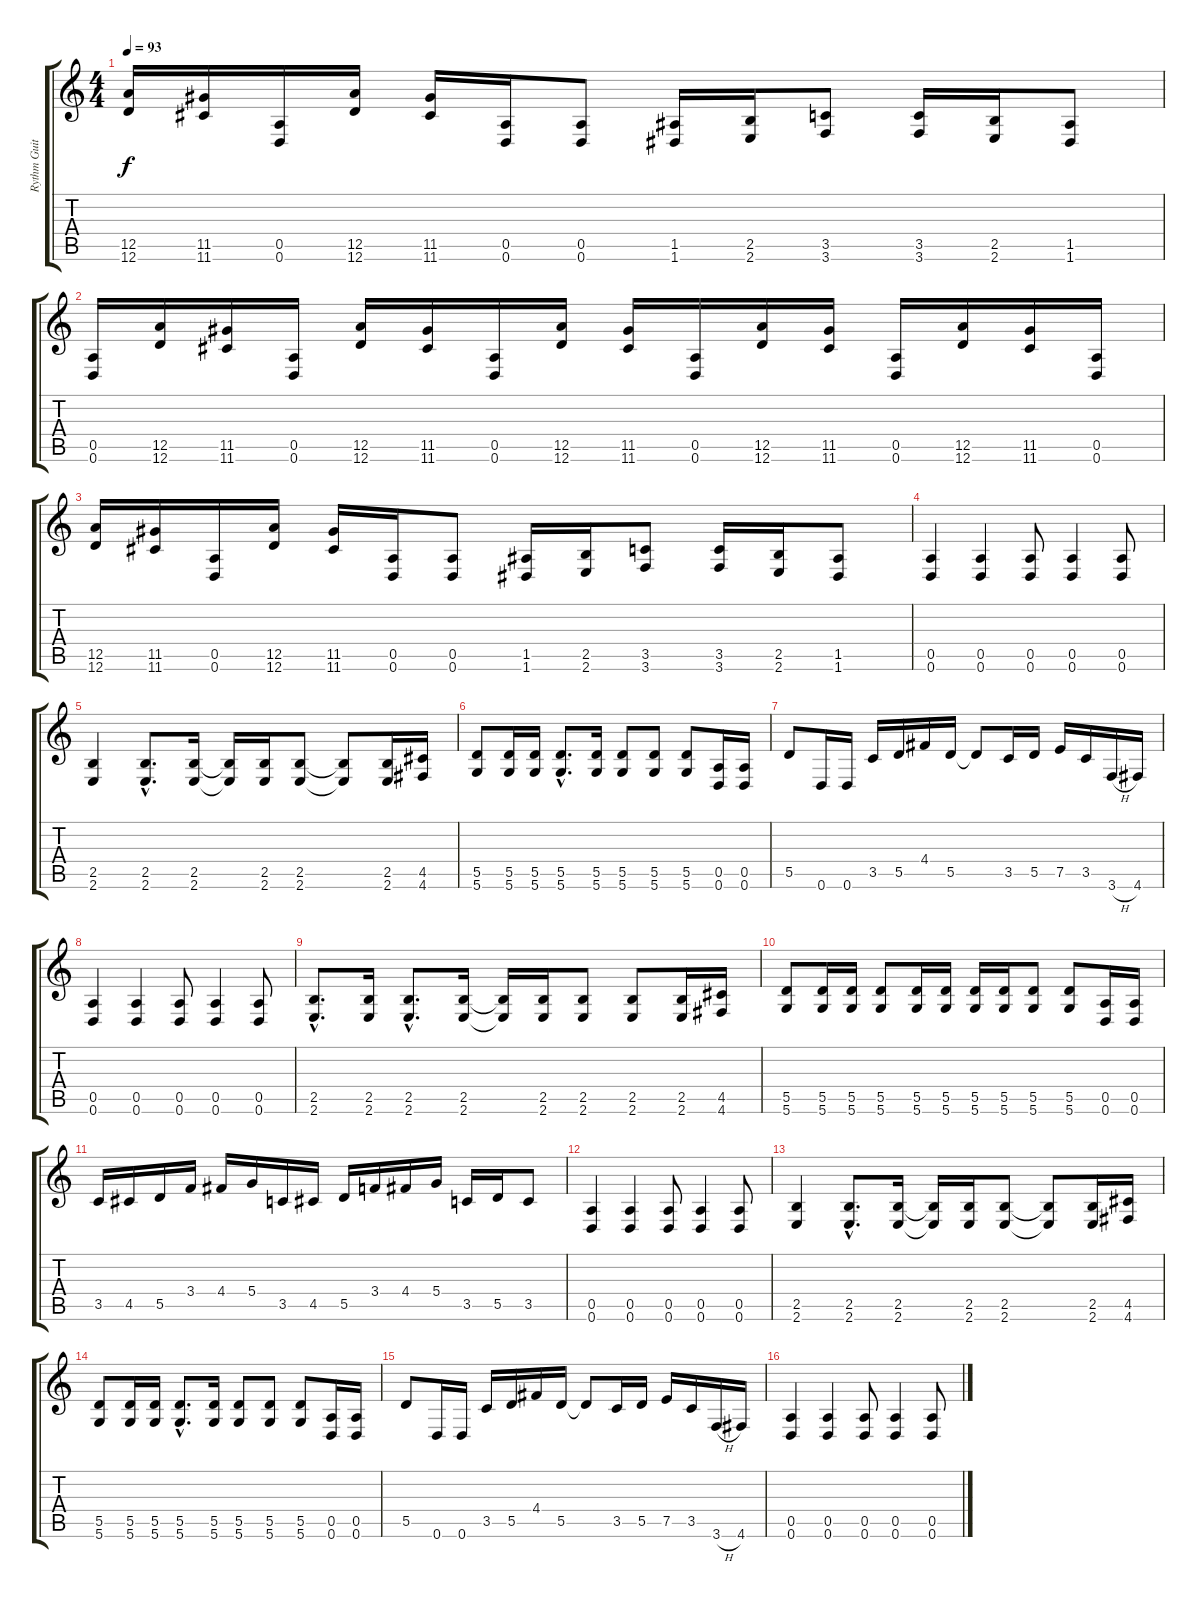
\track ("Rythm Guitar" "Rythm Guit") {instrument distortionguitar}
\staff {score tabs}
\tuning (E4 B3 G3 D3 A2 D2) {hide}
\ts (4 4)
\tempo 93
\clef g2
\ks c
(12.5 12.6).16{dy f} (11.5 11.6).16 (0.5 0.6).16 (12.5 12.6).16 (11.5 11.6).16 (0.5 0.6).16 (0.5 0.6).8 (1.5 1.6).16 (2.5 2.6).16 (3.5 3.6).8 (3.5 3.6).16 (2.5 2.6).16 (1.5 1.6).8 |
(0.5 0.6).16 (12.5 12.6).16 (11.5 11.6).16 (0.5 0.6).16 (12.5 12.6).16 (11.5 11.6).16 (0.5 0.6).16 (12.5 12.6).16 (11.5 11.6).16 (0.5 0.6).16 (12.5 12.6).16 (11.5 11.6).16 (0.5 0.6).16 (12.5 12.6).16 (11.5 11.6).16 (0.5 0.6).16 |
(12.5 12.6).16 (11.5 11.6).16 (0.5 0.6).16 (12.5 12.6).16 (11.5 11.6).16 (0.5 0.6).16 (0.5 0.6).8 (1.5 1.6).16 (2.5 2.6).16 (3.5 3.6).8 (3.5 3.6).16 (2.5 2.6).16 (1.5 1.6).8 |
(0.5 0.6).4 (0.5 0.6).4 (0.5 0.6).8 (0.5 0.6).4 (0.5 0.6).8 |
(2.5 2.6).4 (2.5{hac} 2.6{hac}).8{d} (2.5 2.6).16 (2.5{t} 2.6{t}).16 (2.5 2.6).16 (2.5 2.6).8 (2.5{t} 2.6{t}).8 (2.5 2.6).16 (4.5 4.6).16 |
(5.5 5.6).8 (5.5 5.6).16 (5.5 5.6).16 (5.5{hac} 5.6{hac}).8{d} (5.5 5.6).16 (5.5 5.6).8 (5.5 5.6).8 (5.5 5.6).8 (0.5 0.6).16 (0.5 0.6).16 |
5.5.8 0.6.16 0.6.16 3.5.16 5.5.16 4.4.16 5.5.16 5.5{t}.8 3.5.16 5.5.16 7.5.16 3.5.16 3.6{h}.16 4.6.16 |
(0.5 0.6).4 (0.5 0.6).4 (0.5 0.6).8 (0.5 0.6).4 (0.5 0.6).8 |
(2.5{hac} 2.6{hac}).8{d} (2.5 2.6).16 (2.5{hac} 2.6{hac}).8{d} (2.5 2.6).16 (2.5{t} 2.6{t}).16 (2.5 2.6).16 (2.5 2.6).8 (2.5 2.6).8 (2.5 2.6).16 (4.5 4.6).16 |
(5.5 5.6).8 (5.5 5.6).16 (5.5 5.6).16 (5.5 5.6).8 (5.5 5.6).16 (5.5 5.6).16 (5.5 5.6).16 (5.5 5.6).16 (5.5 5.6).8 (5.5 5.6).8 (0.5 0.6).16 (0.5 0.6).16 |
3.5.16 4.5.16 5.5.16 3.4.16 4.4.16 5.4.16 3.5.16 4.5.16 5.5.16 3.4.16 4.4.16 5.4.16 3.5.16 5.5.16 3.5.8 |
(0.5 0.6).4 (0.5 0.6).4 (0.5 0.6).8 (0.5 0.6).4 (0.5 0.6).8 |
(2.5 2.6).4 (2.5{hac} 2.6{hac}).8{d} (2.5 2.6).16 (2.5{t} 2.6{t}).16 (2.5 2.6).16 (2.5 2.6).8 (2.5{t} 2.6{t}).8 (2.5 2.6).16 (4.5 4.6).16 |
(5.5 5.6).8 (5.5 5.6).16 (5.5 5.6).16 (5.5{hac} 5.6{hac}).8{d} (5.5 5.6).16 (5.5 5.6).8 (5.5 5.6).8 (5.5 5.6).8 (0.5 0.6).16 (0.5 0.6).16 |
5.5.8 0.6.16 0.6.16 3.5.16 5.5.16 4.4.16 5.5.16 5.5{t}.8 3.5.16 5.5.16 7.5.16 3.5.16 3.6{h}.16 4.6.16 |
(0.5 0.6).4 (0.5 0.6).4 (0.5 0.6).8 (0.5 0.6).4 (0.5 0.6).8
